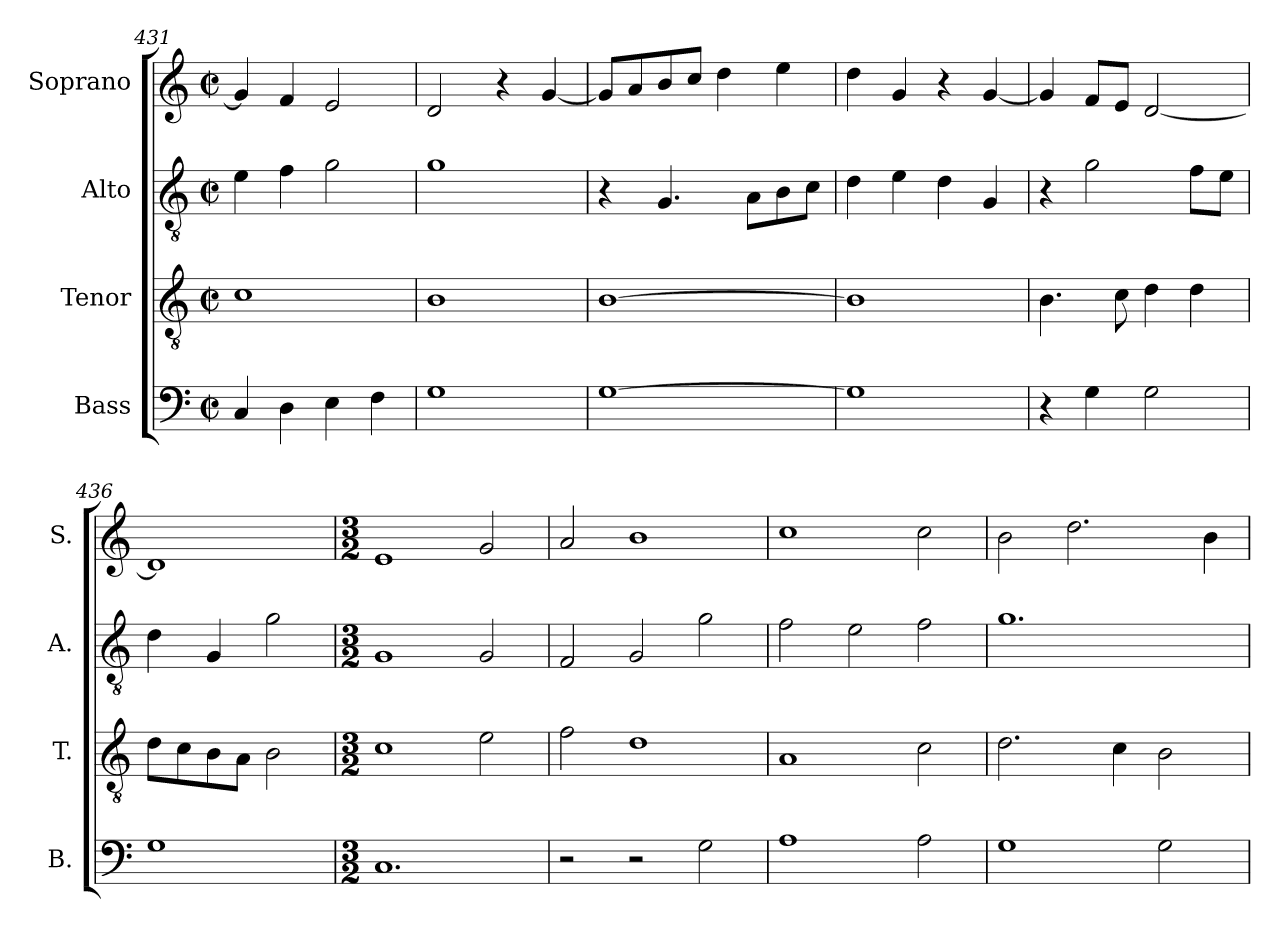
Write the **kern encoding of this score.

**kern	**kern	**kern	**kern
*part4	*part3	*part2	*part1
*staff4	*staff3	*staff2	*staff1
*I"Bass	*I"Tenor	*I"Alto	*I"Soprano
*I'B.	*I'T.	*I'A.	*I'S.
*clefF4	*clefGv2	*clefGv2	*clefG2
*k[]	*k[]	*k[]	*k[]
*C:	*C:	*C:	*C:
*M2/2	*M2/2	*M2/2	*M2/2
*met(c|)	*met(c|)	*met(c|)	*met(c|)
=431	=431	=431	=431
4C/	1c	4e\	4g/]
4D\	.	4f\	4f/
4E\	.	2g\	2e/
4F\	.	.	.
!!LO:LB:g=z
=432	=432	=432	=432
1G	1B	1g	2d/
.	.	.	4r
.	.	.	[<4g/
=433	=433	=433	=433
[>1G	[>1B	4r	8g/L]
.	.	.	8a/
.	.	4.G/	8b/
.	.	.	8cc/J
.	.	.	4dd\
.	.	8A\L	.
.	.	8B\	4ee\
.	.	8c\J	.
=434	=434	=434	=434
1G]	1B]	4d\	4dd\
.	.	4e\	4g/
.	.	4d\	4r
.	.	4G/	[<4g/
=435	=435	=435	=435
4r	4.B\	4r	4g/]
4G\	.	2g\	8f/L
.	8c\	.	8e/J
2G\	4d\	.	[<2d/
.	4d\	8f\L	.
.	.	8e\J	.
=436	=436	=436	=436
1G	8d\L	4d\	1d]
.	8c\	.	.
.	8B\	4G/	.
.	8A\J	.	.
.	2B\	2g\	.
=437	=437	=437	=437
*M3/2	*M3/2	*M3/2	*M3/2
1.C	1c	1G	1e
.	2e\	2G/	2g/
!!LO:LB:g=z
=438	=438	=438	=438
2r	2f\	2F/	2a/
2r	1d	2G/	1b
2G\	.	2g\	.
=439	=439	=439	=439
1A	1A	2f\	1cc
.	.	2e\	.
2A\	2c\	2f\	2cc\
=440	=440	=440	=440
1G	2.d\	1.g	2b\
.	.	.	2.dd\
.	4c\	.	.
2G\	2B\	.	.
.	.	.	4b\
=	=	=	=
*-	*-	*-	*-
